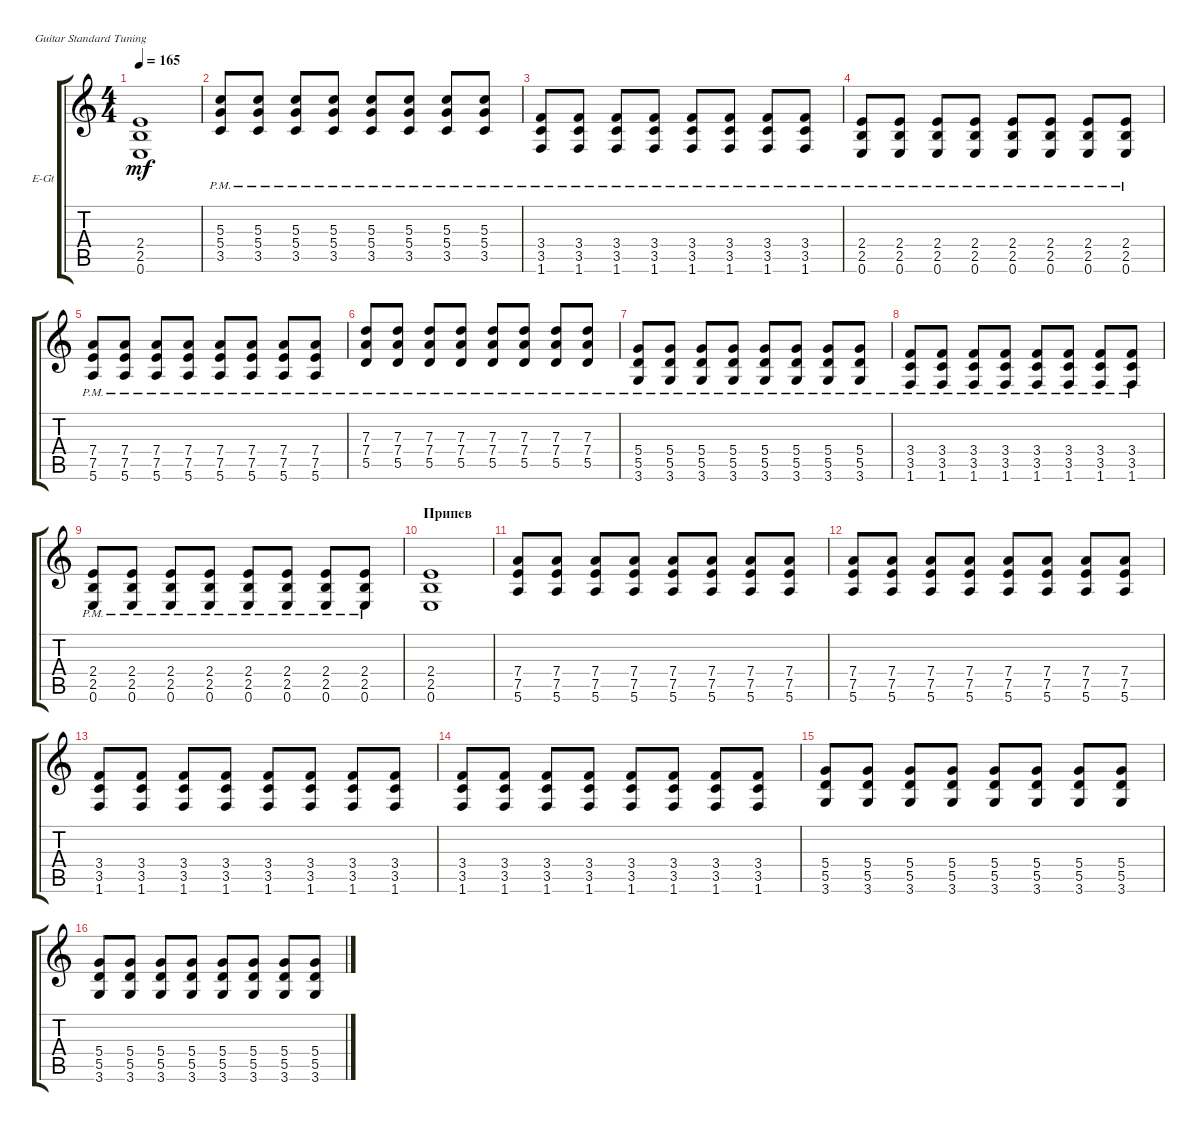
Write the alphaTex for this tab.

\defaultSystemsLayout 4
\bracketExtendMode groupsimilarinstruments
\firstSystemTrackNameOrientation horizontal
\otherSystemsTrackNameOrientation horizontal
\track ("Artem Guitar" "E-Gt") {instrument distortionguitar}
\staff {score tabs}
\tuning (E4 B3 G3 D3 A2 E2)
\ts (4 4)
\tempo 165
\clef g2
\ks c
(0.6 2.5 2.4).1{dy mf} |
(3.5{pm} 5.4{pm} 5.3{pm}).8 (5.3{pm} 5.4{pm} 3.5{pm}).8 (3.5{pm} 5.4{pm} 5.3{pm}).8 (5.3{pm} 5.4{pm} 3.5{pm}).8 (3.5{pm} 5.4{pm} 5.3{pm}).8 (5.3{pm} 5.4{pm} 3.5{pm}).8 (3.5{pm} 5.4{pm} 5.3{pm}).8 (5.3{pm} 5.4{pm} 3.5{pm}).8 |
(1.6{pm} 3.5{pm} 3.4{pm}).8 (1.6{pm} 3.5{pm} 3.4{pm}).8 (1.6{pm} 3.5{pm} 3.4{pm}).8 (1.6{pm} 3.5{pm} 3.4{pm}).8 (1.6{pm} 3.5{pm} 3.4{pm}).8 (1.6{pm} 3.5{pm} 3.4{pm}).8 (1.6{pm} 3.5{pm} 3.4{pm}).8 (1.6{pm} 3.5{pm} 3.4{pm}).8 |
(0.6{pm} 2.5{pm} 2.4{pm}).8 (0.6{pm} 2.5{pm} 2.4{pm}).8 (0.6{pm} 2.5{pm} 2.4{pm}).8 (0.6{pm} 2.5{pm} 2.4{pm}).8 (0.6{pm} 2.5{pm} 2.4{pm}).8 (0.6{pm} 2.5{pm} 2.4{pm}).8 (0.6{pm} 2.5{pm} 2.4{pm}).8 (0.6{pm} 2.5{pm} 2.4{pm}).8 |
(5.6{pm} 7.5{pm} 7.4{pm}).8 (5.6{pm} 7.5{pm} 7.4{pm}).8 (5.6{pm} 7.5{pm} 7.4{pm}).8 (5.6{pm} 7.5{pm} 7.4{pm}).8 (5.6{pm} 7.5{pm} 7.4{pm}).8 (5.6{pm} 7.5{pm} 7.4{pm}).8 (5.6{pm} 7.5{pm} 7.4{pm}).8 (5.6{pm} 7.5{pm} 7.4{pm}).8 |
(5.5{pm} 7.4{pm} 7.3{pm}).8 (5.5{pm} 7.4{pm} 7.3{pm}).8 (5.5{pm} 7.4{pm} 7.3{pm}).8 (5.5{pm} 7.4{pm} 7.3{pm}).8 (5.5{pm} 7.4{pm} 7.3{pm}).8 (5.5{pm} 7.4{pm} 7.3{pm}).8 (5.5{pm} 7.4{pm} 7.3{pm}).8 (5.5{pm} 7.4{pm} 7.3{pm}).8 |
(5.5{pm} 3.6{pm} 5.4{pm}).8 (3.6{pm} 5.5{pm} 5.4{pm}).8 (3.6{pm} 5.5{pm} 5.4{pm}).8 (3.6{pm} 5.5{pm} 5.4{pm}).8 (3.6{pm} 5.5{pm} 5.4{pm}).8 (3.6{pm} 5.5{pm} 5.4{pm}).8 (3.6{pm} 5.5{pm} 5.4{pm}).8 (3.6{pm} 5.5{pm} 5.4{pm}).8 |
(1.6{pm} 3.5{pm} 3.4{pm}).8 (1.6{pm} 3.5{pm} 3.4{pm}).8 (1.6{pm} 3.5{pm} 3.4{pm}).8 (1.6{pm} 3.5{pm} 3.4{pm}).8 (1.6{pm} 3.5{pm} 3.4{pm}).8 (1.6{pm} 3.5{pm} 3.4{pm}).8 (1.6{pm} 3.5{pm} 3.4{pm}).8 (1.6{pm} 3.5{pm} 3.4{pm}).8 |
(0.6{pm} 2.5{pm} 2.4{pm}).8 (0.6{pm} 2.5{pm} 2.4{pm}).8 (0.6{pm} 2.5{pm} 2.4{pm}).8 (0.6{pm} 2.5{pm} 2.4{pm}).8 (0.6{pm} 2.5{pm} 2.4{pm}).8 (0.6{pm} 2.5{pm} 2.4{pm}).8 (0.6{pm} 2.5{pm} 2.4{pm}).8 (0.6{pm} 2.5{pm} 2.4{pm}).8 |
\section ("" "Припев")
(0.6 2.5 2.4).1 |
(5.6 7.5 7.4).8 (5.6 7.5 7.4).8 (5.6 7.5 7.4).8 (5.6 7.5 7.4).8 (5.6 7.5 7.4).8 (5.6 7.5 7.4).8 (5.6 7.5 7.4).8 (5.6 7.5 7.4).8 |
(5.6 7.5 7.4).8 (5.6 7.5 7.4).8 (5.6 7.5 7.4).8 (5.6 7.5 7.4).8 (5.6 7.5 7.4).8 (5.6 7.5 7.4).8 (5.6 7.5 7.4).8 (5.6 7.5 7.4).8 |
(1.6 3.5 3.4).8 (1.6 3.5 3.4).8 (1.6 3.5 3.4).8 (1.6 3.5 3.4).8 (1.6 3.5 3.4).8 (1.6 3.5 3.4).8 (1.6 3.5 3.4).8 (1.6 3.5 3.4).8 |
(1.6 3.5 3.4).8 (1.6 3.5 3.4).8 (1.6 3.5 3.4).8 (1.6 3.5 3.4).8 (1.6 3.5 3.4).8 (1.6 3.5 3.4).8 (1.6 3.5 3.4).8 (1.6 3.5 3.4).8 |
(3.6 5.5 5.4).8 (3.6 5.5 5.4).8 (3.6 5.5 5.4).8 (3.6 5.5 5.4).8 (3.6 5.5 5.4).8 (3.6 5.5 5.4).8 (3.6 5.5 5.4).8 (3.6 5.5 5.4).8 |
(3.6 5.5 5.4).8 (3.6 5.5 5.4).8 (3.6 5.5 5.4).8 (3.6 5.5 5.4).8 (3.6 5.5 5.4).8 (3.6 5.5 5.4).8 (3.6 5.5 5.4).8 (3.6 5.5 5.4).8
